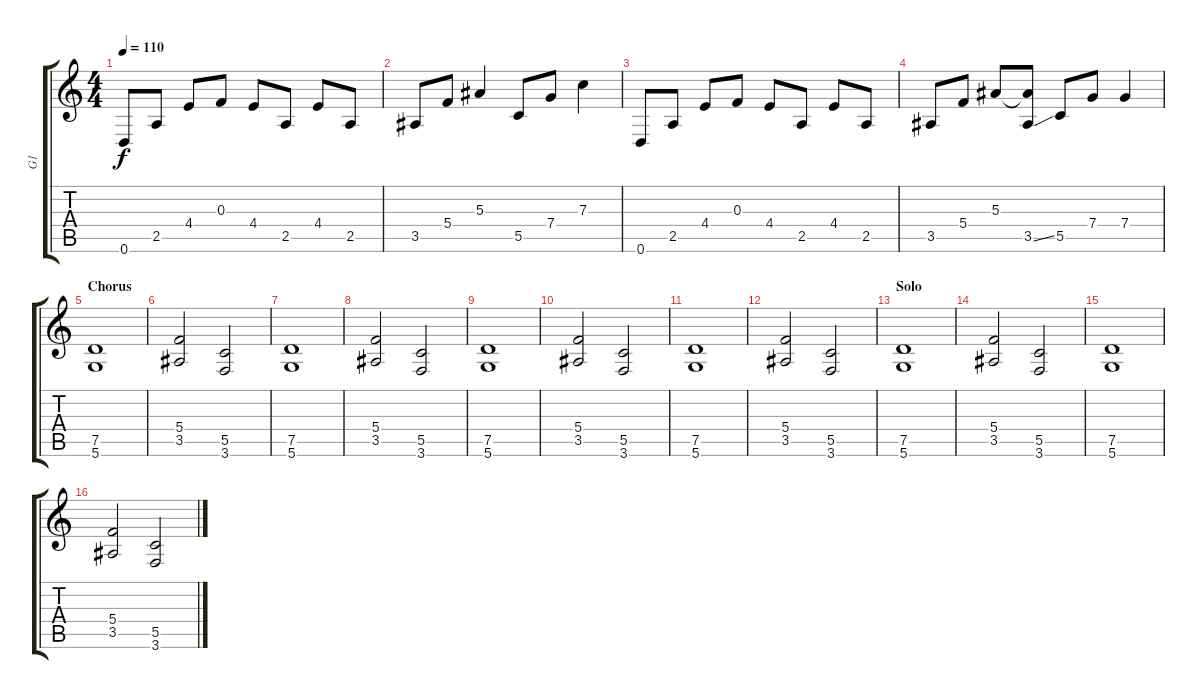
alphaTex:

\track ("G1" "G1") {instrument acousticguitarsteel}
\staff {score tabs}
\tuning (D4 A3 F3 C3 G2 D2) {hide}
\ts (4 4)
\tempo 110
\clef g2
\ks c
0.6.8{dy f} 2.5.8 4.4.8 0.3.8 4.4.8 2.5.8 4.4.8 2.5.8 |
3.5.8 5.4.8 5.3.4 5.5.8 7.4.8 7.3.4 |
0.6.8 2.5.8 4.4.8 0.3.8 4.4.8 2.5.8 4.4.8 2.5.8 |
3.5.8 5.4.8 5.3.8 (5.3{t} 3.5{ss}).8 5.5.8 7.4.8 7.4.4 |
\section ("" "Chorus")
(7.5 5.6).1{instrument distortionguitar} |
(5.4 3.5).2 (5.5 3.6).2 |
(7.5 5.6).1 |
(5.4 3.5).2 (5.5 3.6).2 |
(7.5 5.6).1{instrument distortionguitar} |
(5.4 3.5).2 (5.5 3.6).2 |
(7.5 5.6).1 |
(5.4 3.5).2 (5.5 3.6).2 |
\section ("" "Solo")
(7.5 5.6).1{instrument distortionguitar} |
(5.4 3.5).2 (5.5 3.6).2 |
(7.5 5.6).1 |
(5.4 3.5).2 (5.5 3.6).2
